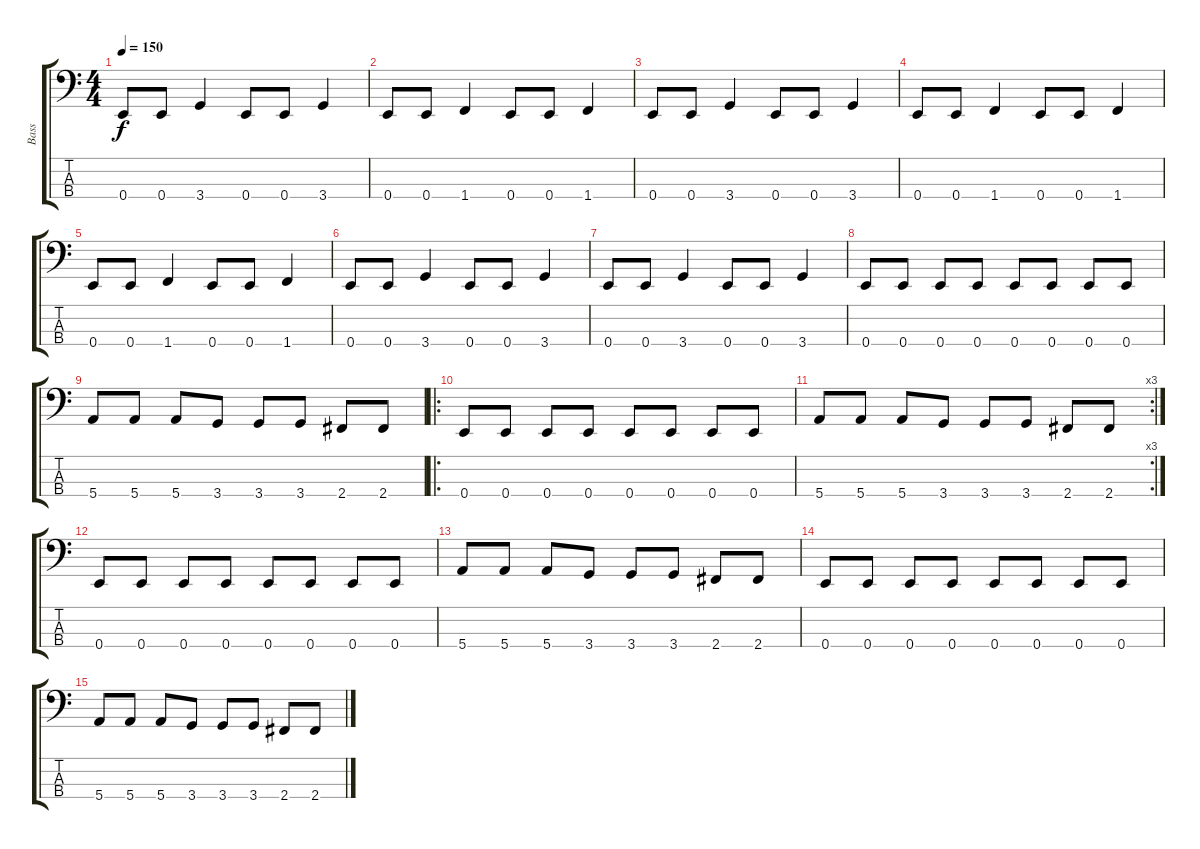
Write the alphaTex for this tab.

\track ("Bass" "Bass") {instrument electricbasspick}
\staff {score tabs}
\tuning (G2 D2 A1 E1) {hide}
\ts (4 4)
\tempo 150
\clef f4
\ks c
0.4.8{dy f} 0.4.8 3.4.4 0.4.8 0.4.8 3.4.4 |
0.4.8 0.4.8 1.4.4 0.4.8 0.4.8 1.4.4 |
0.4.8 0.4.8 3.4.4 0.4.8 0.4.8 3.4.4 |
0.4.8 0.4.8 1.4.4 0.4.8 0.4.8 1.4.4 |
0.4.8 0.4.8 1.4.4 0.4.8 0.4.8 1.4.4 |
0.4.8 0.4.8 3.4.4 0.4.8 0.4.8 3.4.4 |
0.4.8 0.4.8 3.4.4 0.4.8 0.4.8 3.4.4 |
0.4.8 0.4.8 0.4.8 0.4.8 0.4.8 0.4.8 0.4.8 0.4.8 |
5.4.8 5.4.8 5.4.8 3.4.8 3.4.8 3.4.8 2.4.8 2.4.8 |
\ro
0.4.8 0.4.8 0.4.8 0.4.8 0.4.8 0.4.8 0.4.8 0.4.8 |
\rc 3
5.4.8 5.4.8 5.4.8 3.4.8 3.4.8 3.4.8 2.4.8 2.4.8 |
0.4.8 0.4.8 0.4.8 0.4.8 0.4.8 0.4.8 0.4.8 0.4.8 |
5.4.8 5.4.8 5.4.8 3.4.8 3.4.8 3.4.8 2.4.8 2.4.8 |
0.4.8 0.4.8 0.4.8 0.4.8 0.4.8 0.4.8 0.4.8 0.4.8 |
5.4.8 5.4.8 5.4.8 3.4.8 3.4.8 3.4.8 2.4.8 2.4.8
